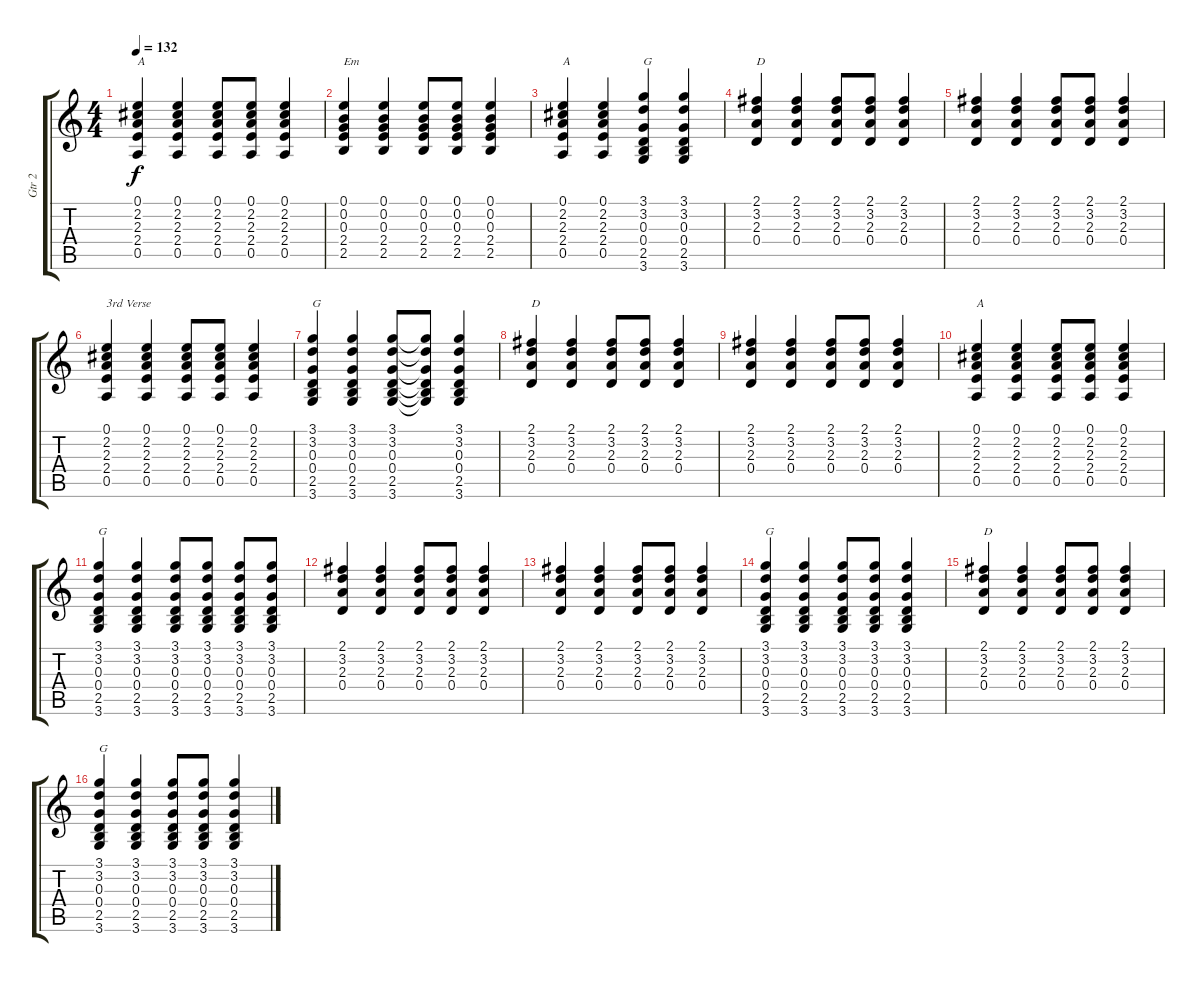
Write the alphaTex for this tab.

\track ("Gtr 2" "Gtr 2") {instrument acousticguitarnylon}
\staff {score tabs}
\tuning (E4 B3 G3 D3 A2 E2) {hide}
\ts (4 4)
\tempo 132
\clef g2
\ks c
(0.1 2.2 2.3 2.4 0.5).4{txt "A" dy f} (0.1 2.2 2.3 2.4 0.5).4 (0.1 2.2 2.3 2.4 0.5).8 (0.1 2.2 2.3 2.4 0.5).8 (0.1 2.2 2.3 2.4 0.5).4 |
(0.1 0.2 0.3 2.4 2.5).4{txt "Em"} (0.1 0.2 0.3 2.4 2.5).4 (0.1 0.2 0.3 2.4 2.5).8 (0.1 0.2 0.3 2.4 2.5).8 (0.1 0.2 0.3 2.4 2.5).4 |
(0.1 2.2 2.3 2.4 0.5).4{txt "A"} (0.1 2.2 2.3 2.4 0.5).4 (3.1 3.2 0.3 0.4 2.5 3.6).4{txt "G"} (3.1 3.2 0.3 0.4 2.5 3.6).4 |
(2.1 3.2 2.3 0.4).4{txt "D"} (2.1 3.2 2.3 0.4).4 (2.1 3.2 2.3 0.4).8 (2.1 3.2 2.3 0.4).8 (2.1 3.2 2.3 0.4).4 |
(2.1 3.2 2.3 0.4).4 (2.1 3.2 2.3 0.4).4 (2.1 3.2 2.3 0.4).8 (2.1 3.2 2.3 0.4).8 (2.1 3.2 2.3 0.4).4 |
(0.1 2.2 2.3 2.4 0.5).4{txt "3rd Verse"} (0.1 2.2 2.3 2.4 0.5).4 (0.1 2.2 2.3 2.4 0.5).8 (0.1 2.2 2.3 2.4 0.5).8 (0.1 2.2 2.3 2.4 0.5).4 |
(3.1 3.2 0.3 0.4 2.5 3.6).4{txt "G"} (3.1 3.2 0.3 0.4 2.5 3.6).4 (3.1 3.2 0.3 0.4 2.5 3.6).8 (3.1{t} 3.2{t} 0.3{t} 0.4{t} 2.5{t} 3.6{t}).8 (3.1 3.2 0.3 0.4 2.5 3.6).4 |
(2.1 3.2 2.3 0.4).4{txt "D"} (2.1 3.2 2.3 0.4).4 (2.1 3.2 2.3 0.4).8 (2.1 3.2 2.3 0.4).8 (2.1 3.2 2.3 0.4).4 |
(2.1 3.2 2.3 0.4).4 (2.1 3.2 2.3 0.4).4 (2.1 3.2 2.3 0.4).8 (2.1 3.2 2.3 0.4).8 (2.1 3.2 2.3 0.4).4 |
(0.1 2.2 2.3 2.4 0.5).4{txt "A"} (0.1 2.2 2.3 2.4 0.5).4 (0.1 2.2 2.3 2.4 0.5).8 (0.1 2.2 2.3 2.4 0.5).8 (0.1 2.2 2.3 2.4 0.5).4 |
(3.1 3.2 0.3 0.4 2.5 3.6).4{txt "G"} (3.1 3.2 0.3 0.4 2.5 3.6).4 (3.1 3.2 0.3 0.4 2.5 3.6).8 (3.1 3.2 0.3 0.4 2.5 3.6).8 (3.1 3.2 0.3 0.4 2.5 3.6).8 (3.1 3.2 0.3 0.4 2.5 3.6).8 |
(2.1 3.2 2.3 0.4).4 (2.1 3.2 2.3 0.4).4 (2.1 3.2 2.3 0.4).8 (2.1 3.2 2.3 0.4).8 (2.1 3.2 2.3 0.4).4 |
(2.1 3.2 2.3 0.4).4 (2.1 3.2 2.3 0.4).4 (2.1 3.2 2.3 0.4).8 (2.1 3.2 2.3 0.4).8 (2.1 3.2 2.3 0.4).4 |
(3.1 3.2 0.3 0.4 2.5 3.6).4{txt "G"} (3.1 3.2 0.3 0.4 2.5 3.6).4 (3.1 3.2 0.3 0.4 2.5 3.6).8 (3.1 3.2 0.3 0.4 2.5 3.6).8 (3.1 3.2 0.3 0.4 2.5 3.6).4 |
(2.1 3.2 2.3 0.4).4{txt "D"} (2.1 3.2 2.3 0.4).4 (2.1 3.2 2.3 0.4).8 (2.1 3.2 2.3 0.4).8 (2.1 3.2 2.3 0.4).4 |
(3.1 3.2 0.3 0.4 2.5 3.6).4{txt "G"} (3.1 3.2 0.3 0.4 2.5 3.6).4 (3.1 3.2 0.3 0.4 2.5 3.6).8 (3.1 3.2 0.3 0.4 2.5 3.6).8 (3.1 3.2 0.3 0.4 2.5 3.6).4
